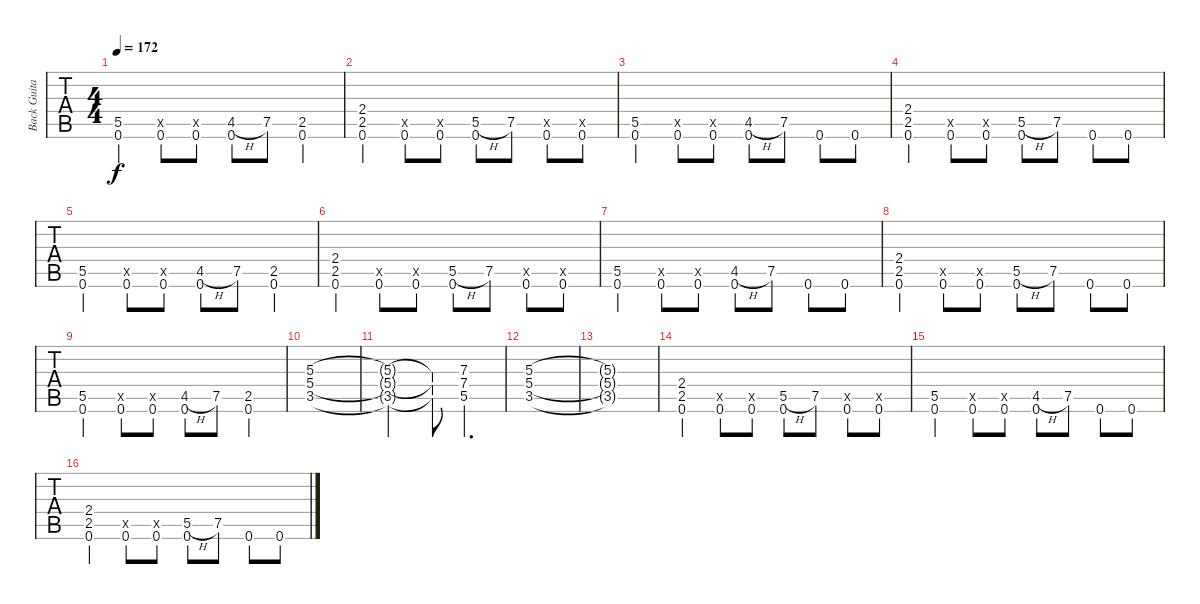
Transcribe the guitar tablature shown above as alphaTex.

\track ("Back Guitar" "Back Guita") {instrument distortionguitar}
\staff {tabs}
\tuning (E4 B3 G3 D3 A2 E2) {hide}
\ts (4 4)
\tempo 172
\clef g2
\ks c
(5.5 0.6).4{dy f} (0.5{x} 0.6).8 (0.5{x} 0.6).8 (4.5{h} 0.6).8 7.5.8 (2.5 0.6).4 |
(2.4 2.5 0.6).4 (0.5{x} 0.6).8 (0.5{x} 0.6).8 (5.5{h} 0.6).8 7.5.8 (0.5{x} 0.6).8 (0.5{x} 0.6).8 |
(5.5 0.6).4 (0.5{x} 0.6).8 (0.5{x} 0.6).8 (4.5{h} 0.6).8 7.5.8 0.6.8 0.6.8 |
(2.4 2.5 0.6).4 (0.5{x} 0.6).8 (0.5{x} 0.6).8 (5.5{h} 0.6).8 7.5.8 0.6.8 0.6.8 |
(5.5 0.6).4 (0.5{x} 0.6).8 (0.5{x} 0.6).8 (4.5{h} 0.6).8 7.5.8 (2.5 0.6).4 |
(2.4 2.5 0.6).4 (0.5{x} 0.6).8 (0.5{x} 0.6).8 (5.5{h} 0.6).8 7.5.8 (0.5{x} 0.6).8 (0.5{x} 0.6).8 |
(5.5 0.6).4 (0.5{x} 0.6).8 (0.5{x} 0.6).8 (4.5{h} 0.6).8 7.5.8 0.6.8 0.6.8 |
(2.4 2.5 0.6).4 (0.5{x} 0.6).8 (0.5{x} 0.6).8 (5.5{h} 0.6).8 7.5.8 0.6.8 0.6.8 |
(5.5 0.6).4 (0.5{x} 0.6).8 (0.5{x} 0.6).8 (4.5{h} 0.6).8 7.5.8 (2.5 0.6).4 |
(5.3 5.4 3.5).1 |
(5.3{t} 5.4{t} 3.5{t}).2 (5.3{t} 5.4{t} 3.5{t}).8 (7.3 7.4 5.5).4{d} |
(5.3 5.4 3.5).1 |
(5.3{t} 5.4{t} 3.5{t}).1 |
(2.4 2.5 0.6).4 (0.5{x} 0.6).8 (0.5{x} 0.6).8 (5.5{h} 0.6).8 7.5.8 (0.5{x} 0.6).8 (0.5{x} 0.6).8 |
(5.5 0.6).4 (0.5{x} 0.6).8 (0.5{x} 0.6).8 (4.5{h} 0.6).8 7.5.8 0.6.8 0.6.8 |
(2.4 2.5 0.6).4 (0.5{x} 0.6).8 (0.5{x} 0.6).8 (5.5{h} 0.6).8 7.5.8 0.6.8 0.6.8
